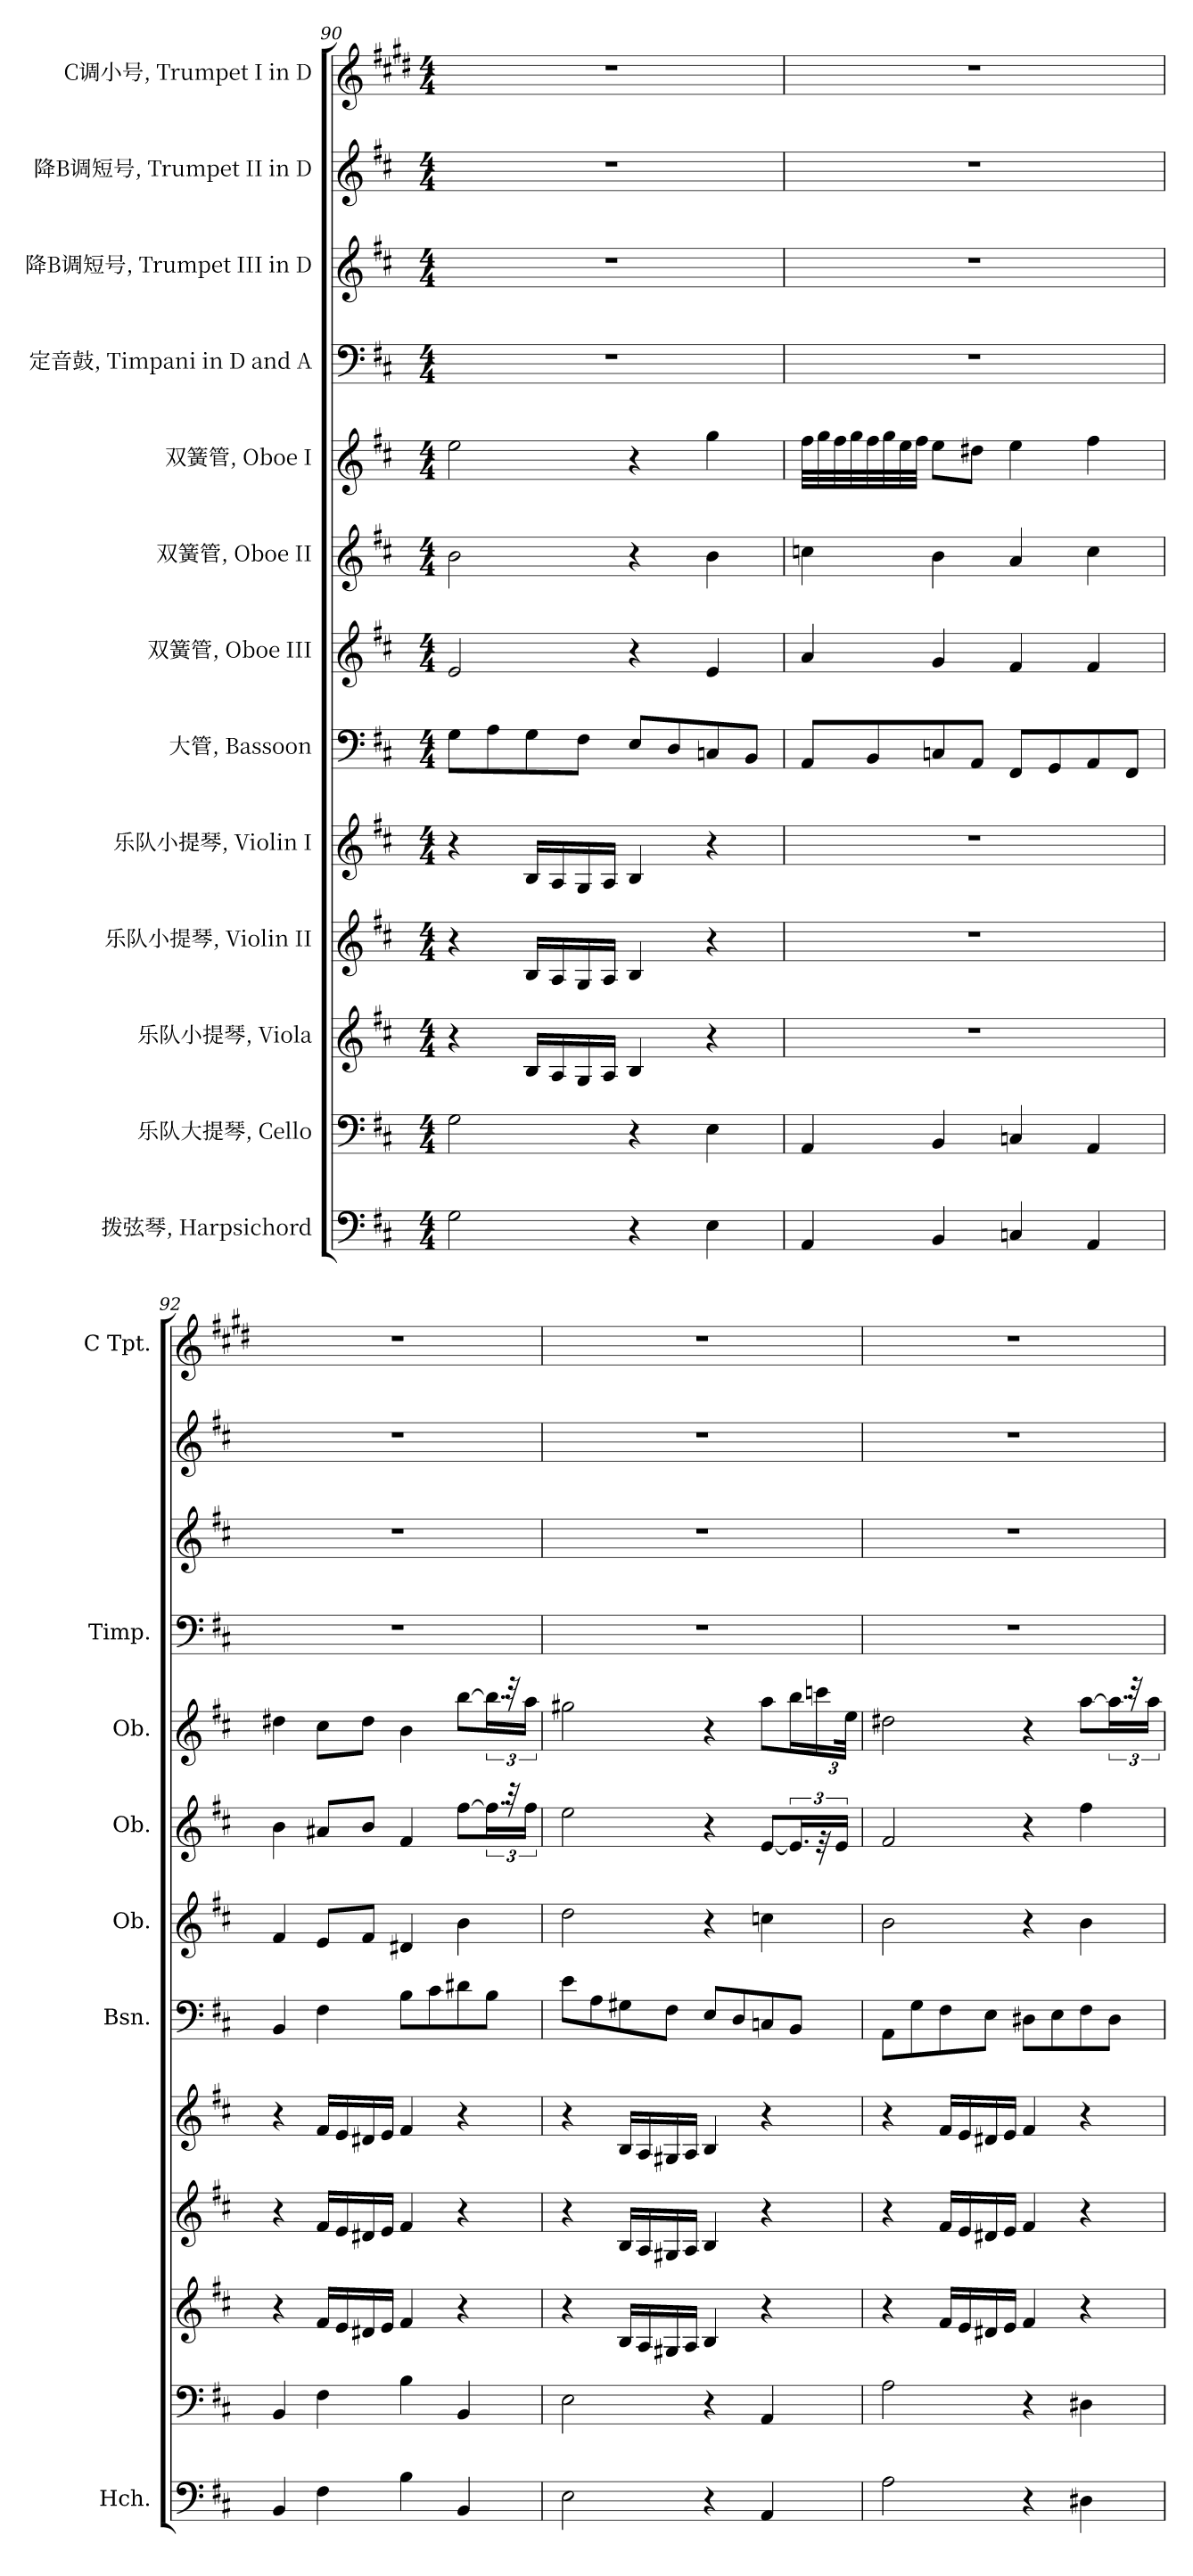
**kern	**kern	**kern	**kern	**kern	**kern	**kern	**kern	**kern	**kern	**kern	**kern	**kern
*part13	*part12	*part11	*part10	*part9	*part8	*part7	*part6	*part5	*part4	*part3	*part2	*part1
*staff13	*staff12	*staff11	*staff10	*staff9	*staff8	*staff7	*staff6	*staff5	*staff4	*staff3	*staff2	*staff1
*I"拨弦琴, Harpsichord	*I"乐队大提琴, Cello	*I"乐队小提琴, Viola	*I"乐队小提琴, Violin II	*I"乐队小提琴, Violin I	*I"大管, Bassoon	*I"双簧管, Oboe III	*I"双簧管, Oboe II	*I"双簧管, Oboe I	*I"定音鼓, Timpani in D and A	*I"降B调短号, Trumpet III in D	*I"降B调短号, Trumpet II in D	*I"C调小号, Trumpet I in D
*I'Hch.	*	*	*	*	*I'Bsn.	*I'Ob.	*I'Ob.	*I'Ob.	*I'Timp.	*	*	*I'C Tpt.
*clefF4	*clefF4	*clefG2	*clefG2	*clefG2	*clefF4	*clefG2	*clefG2	*clefG2	*clefF4	*clefG2	*clefG2	*clefG2
*	*	*	*	*	*	*	*	*	*	*ITrd1c2	*ITrd1c2	*ITrd1c2
*k[f#c#]	*k[f#c#]	*k[f#c#]	*k[f#c#]	*k[f#c#]	*k[f#c#]	*k[f#c#]	*k[f#c#]	*k[f#c#]	*k[f#c#]	*k[]	*k[]	*k[f#c#]
*M4/4	*M4/4	*M4/4	*M4/4	*M4/4	*M4/4	*M4/4	*M4/4	*M4/4	*M4/4	*M4/4	*M4/4	*M4/4
=90	=90	=90	=90	=90	=90	=90	=90	=90	=90	=90	=90	=90
2G\	2G\	4r	4r	4r	8G\L	2e/	2b\	2ee\	1r	1r	1r	1r
.	.	.	.	.	8A\	.	.	.	.	.	.	.
.	.	16B/LL	16B/LL	16B/LL	8G\	.	.	.	.	.	.	.
.	.	16A/	16A/	16A/	.	.	.	.	.	.	.	.
.	.	16G/	16G/	16G/	8F#\J	.	.	.	.	.	.	.
.	.	16A/JJ	16A/JJ	16A/JJ	.	.	.	.	.	.	.	.
4r	4r	4B/	4B/	4B/	8E/L	4r	4r	4r	.	.	.	.
.	.	.	.	.	8D/	.	.	.	.	.	.	.
4E\	4E\	4r	4r	4r	8Cn/	4e/	4b\	4gg\	.	.	.	.
.	.	.	.	.	8BB/J	.	.	.	.	.	.	.
=91	=91	=91	=91	=91	=91	=91	=91	=91	=91	=91	=91	=91
4AA/	4AA/	1r	1r	1r	8AA/L	4a/	4ccn\	32ff#\LLL	1r	1r	1r	1r
.	.	.	.	.	.	.	.	32gg\	.	.	.	.
.	.	.	.	.	.	.	.	32ff#\	.	.	.	.
.	.	.	.	.	.	.	.	32gg\	.	.	.	.
.	.	.	.	.	8BB/	.	.	32ff#\	.	.	.	.
.	.	.	.	.	.	.	.	32gg\	.	.	.	.
.	.	.	.	.	.	.	.	32ee\	.	.	.	.
.	.	.	.	.	.	.	.	32ff#\JJJ	.	.	.	.
4BB/	4BB/	.	.	.	8Cn/	4g/	4b\	8ee\L	.	.	.	.
.	.	.	.	.	8AA/J	.	.	8dd#X\J	.	.	.	.
4Cn/	4Cn/	.	.	.	8FF#/L	4f#/	4a/	4ee\	.	.	.	.
.	.	.	.	.	8GG/	.	.	.	.	.	.	.
4AA/	4AA/	.	.	.	8AA/	4f#/	4cc\	4ff#\	.	.	.	.
.	.	.	.	.	8FF#/J	.	.	.	.	.	.	.
!!LO:PB:g=z
=92	=92	=92	=92	=92	=92	=92	=92	=92	=92	=92	=92	=92
4BB/	4BB/	4r	4r	4r	4BB/	4f#/	4b\	4dd#X\	1r	1r	1r	1r
4F#\	4F#\	16f#/LL	16f#/LL	16f#/LL	4F#\	8e/L	8a#X/L	8cc#\L	.	.	.	.
.	.	16e/	16e/	16e/	.	.	.	.	.	.	.	.
.	.	16d#X/	16d#X/	16d#X/	.	8f#/J	8b/J	8dd#\J	.	.	.	.
.	.	16e/JJ	16e/JJ	16e/JJ	.	.	.	.	.	.	.	.
4B\	4B\	4f#/	4f#/	4f#/	8B\L	4d#X/	4f#/	4b\	.	.	.	.
.	.	.	.	.	8c#\	.	.	.	.	.	.	.
4BB/	4BB/	4r	4r	4r	8d#X\	4b\	[8ff#\L	[8bb\L	.	.	.	.
.	.	.	.	.	8B\J	.	24.ff#\Jk]	24.bb\Jk]	.	.	.	.
.	.	.	.	.	.	.	48r	48r	.	.	.	.
.	.	.	.	.	.	.	24ff#\	24aa\	.	.	.	.
=93	=93	=93	=93	=93	=93	=93	=93	=93	=93	=93	=93	=93
2E\	2E\	4r	4r	4r	8e\L	2dd\	2ee\	2gg#X\	1r	1r	1r	1r
.	.	.	.	.	8A\	.	.	.	.	.	.	.
.	.	16B/LL	16B/LL	16B/LL	8G#X\	.	.	.	.	.	.	.
.	.	16A/	16A/	16A/	.	.	.	.	.	.	.	.
.	.	16G#X/	16G#X/	16G#X/	8F#\J	.	.	.	.	.	.	.
.	.	16A/JJ	16A/JJ	16A/JJ	.	.	.	.	.	.	.	.
4r	4r	4B/	4B/	4B/	8E/L	4r	4r	4r	.	.	.	.
.	.	.	.	.	8D/	.	.	.	.	.	.	.
4AA/	4AA/	4r	4r	4r	8Cn/	4ccn\	[8e/L	8aa\L	.	.	.	.
.	.	.	.	.	8BB/J	.	24.e/Jk]	16bb\L	.	.	.	.
*	*	*	*	*	*	*	*	*Xbrackettup	*	*	*	*
.	.	.	.	.	.	.	48r	24cccn\	.	.	.	.
.	.	.	.	.	.	.	24e/	.	.	.	.	.
.	.	.	.	.	.	.	.	48ee\JJk	.	.	.	.
!!LO:PB:g=z
=94	=94	=94	=94	=94	=94	=94	=94	=94	=94	=94	=94	=94
2A\	2A\	4r	4r	4r	8AA\L	2b\	2f#/	2dd#X\	1r	1r	1r	1r
.	.	.	.	.	8G\	.	.	.	.	.	.	.
.	.	16f#/LL	16f#/LL	16f#/LL	8F#\	.	.	.	.	.	.	.
.	.	16e/	16e/	16e/	.	.	.	.	.	.	.	.
.	.	16d#X/	16d#X/	16d#X/	8E\J	.	.	.	.	.	.	.
.	.	16e/JJ	16e/JJ	16e/JJ	.	.	.	.	.	.	.	.
4r	4r	4f#/	4f#/	4f#/	8D#X\L	4r	4r	4r	.	.	.	.
.	.	.	.	.	8E\	.	.	.	.	.	.	.
4D#X\	4D#X\	4r	4r	4r	8F#\	4b\	4ff#\	[8aa\L	.	.	.	.
*	*	*	*	*	*	*	*	*brackettup	*	*	*	*
.	.	.	.	.	8D#\J	.	.	24.aa\Jk]	.	.	.	.
.	.	.	.	.	.	.	.	48r	.	.	.	.
.	.	.	.	.	.	.	.	24aa\	.	.	.	.
=	=	=	=	=	=	=	=	=	=	=	=	=
*-	*-	*-	*-	*-	*-	*-	*-	*-	*-	*-	*-	*-
